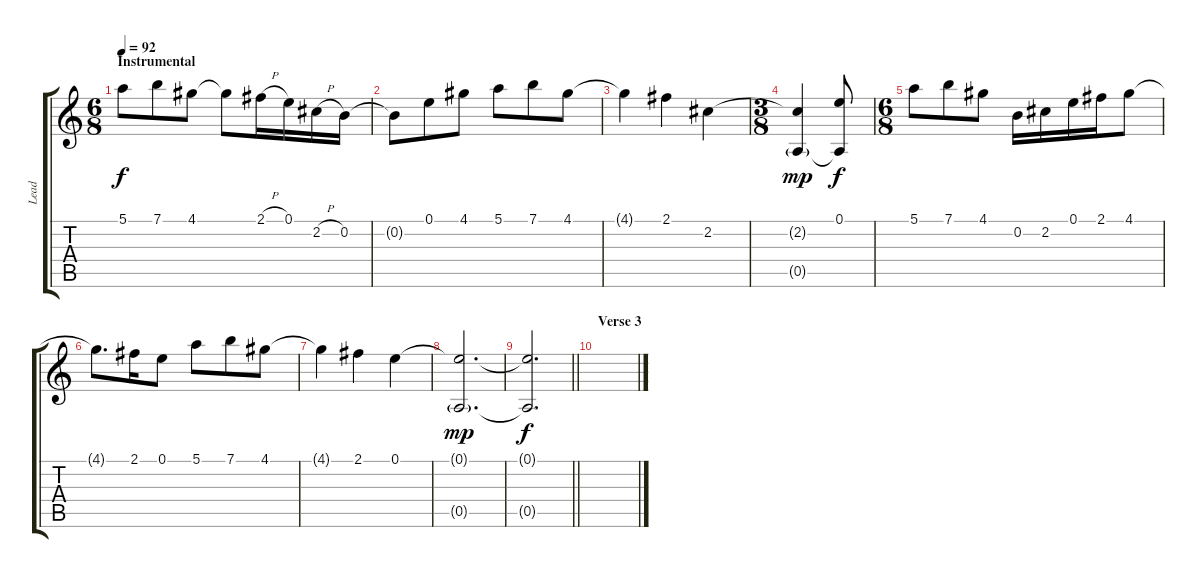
\track ("Lead" "Lead") {instrument distortionguitar}
\staff {score tabs}
\tuning (E4 B3 G3 D3 A2 E2) {hide}
\ts (6 8)
\section ("" "Instrumental")
\tempo 92
\clef g2
\ks c
5.1.8{dy f} 7.1.8 4.1.8 4.1{t}.8 2.1{h}.16 0.1.16 2.2{h}.16 0.2.16 |
0.2{t}.8 0.1.8 4.1.8 5.1.8 7.1.8 4.1.8 |
4.1{t}.4 2.1.4 2.2.4 |
\ts (3 8)
(2.2{t} 0.5{g}).4{dy mp} (0.1 0.5{t}).8{dy f} |
\ts (6 8)
5.1.8 7.1.8 4.1.8 0.2.16 2.2.16 0.1.16 2.1.16 4.1.8 |
4.1{t}.8{d} 2.1.16 0.1.8 5.1.8 7.1.8 4.1.8 |
4.1{t}.4 2.1.4 0.1.4 |
(0.1{t} 0.5{g}).2{d dy mp} |
\barLineRight lightlight
(0.1{t} 0.5{t}).2{d dy f} |
\section ("" "Verse 3")
